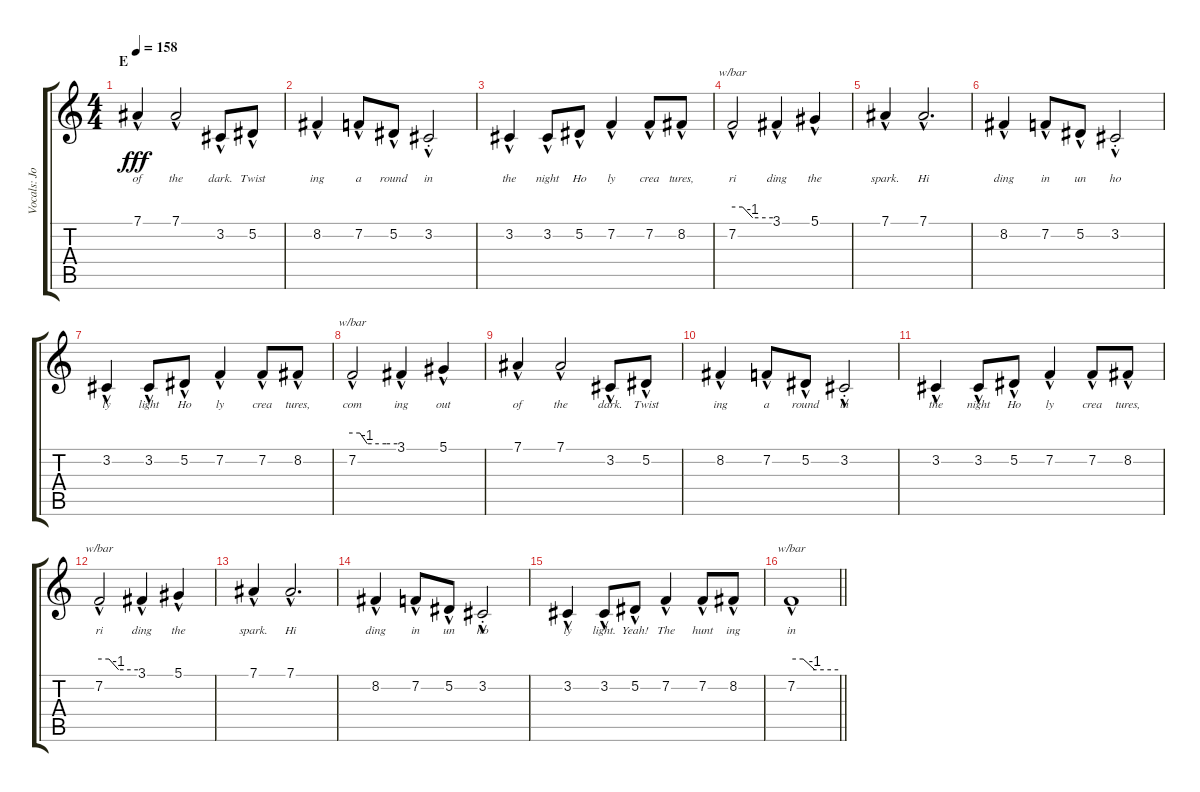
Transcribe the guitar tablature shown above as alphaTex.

\track ("Vocals: Johnny" "Vocals: Jo") {instrument lead2sawtooth}
\staff {score tabs}
\tuning (Eb4 Bb3 Gb3 Db3 Ab2 Eb2) {hide}
\ts (4 4)
\section ("" "E")
\tempo 158
\clef g2
\ks c
7.1{hac}.4{lyrics (0 "of") lyrics (1 "") lyrics (2 "") lyrics (3 "") lyrics (4 "") dy fff} 7.1{hac}.2{lyrics (0 "the") lyrics (1 "") lyrics (2 "") lyrics (3 "") lyrics (4 "")} 3.2{hac}.8{lyrics (0 "dark.") lyrics (1 "") lyrics (2 "") lyrics (3 "") lyrics (4 "")} 5.2{hac}.8{lyrics (0 "Twist") lyrics (1 "") lyrics (2 "") lyrics (3 "") lyrics (4 "")} |
8.2{hac}.4{lyrics (0 "ing") lyrics (1 "") lyrics (2 "") lyrics (3 "") lyrics (4 "")} 7.2{hac}.8{lyrics (0 "a") lyrics (1 "") lyrics (2 "") lyrics (3 "") lyrics (4 "")} 5.2{hac}.8{lyrics (0 "round") lyrics (1 "") lyrics (2 "") lyrics (3 "") lyrics (4 "")} 3.2{hac st}.2{lyrics (0 "in") lyrics (1 "") lyrics (2 "") lyrics (3 "") lyrics (4 "")} |
3.2{hac}.4{lyrics (0 "the") lyrics (1 "") lyrics (2 "") lyrics (3 "") lyrics (4 "")} 3.2{hac}.8{lyrics (0 "night") lyrics (1 "") lyrics (2 "") lyrics (3 "") lyrics (4 "")} 5.2{hac}.8{lyrics (0 "Ho") lyrics (1 "") lyrics (2 "") lyrics (3 "") lyrics (4 "")} 7.2{hac}.4{lyrics (0 "ly") lyrics (1 "") lyrics (2 "") lyrics (3 "") lyrics (4 "")} 7.2{hac}.8{lyrics (0 "crea") lyrics (1 "") lyrics (2 "") lyrics (3 "") lyrics (4 "")} 8.2{hac}.8{lyrics (0 "tures,") lyrics (1 "") lyrics (2 "") lyrics (3 "") lyrics (4 "")} |
7.2{hac}.2{tbe (custom default 0 0 15 0 30 -4 60 -4) lyrics (0 "ri") lyrics (1 "") lyrics (2 "") lyrics (3 "") lyrics (4 "")} 3.1{hac}.4{lyrics (0 "ding") lyrics (1 "") lyrics (2 "") lyrics (3 "") lyrics (4 "")} 5.1{hac}.4{lyrics (0 "the") lyrics (1 "") lyrics (2 "") lyrics (3 "") lyrics (4 "")} |
7.1{hac}.4{lyrics (0 "spark.") lyrics (1 "") lyrics (2 "") lyrics (3 "") lyrics (4 "")} 7.1{hac}.2{d lyrics (0 "Hi") lyrics (1 "") lyrics (2 "") lyrics (3 "") lyrics (4 "")} |
8.2{hac}.4{lyrics (0 "ding") lyrics (1 "") lyrics (2 "") lyrics (3 "") lyrics (4 "")} 7.2{hac}.8{lyrics (0 "in") lyrics (1 "") lyrics (2 "") lyrics (3 "") lyrics (4 "")} 5.2{hac}.8{lyrics (0 "un") lyrics (1 "") lyrics (2 "") lyrics (3 "") lyrics (4 "")} 3.2{hac st}.2{lyrics (0 "ho") lyrics (1 "") lyrics (2 "") lyrics (3 "") lyrics (4 "")} |
3.2{hac}.4{lyrics (0 "ly") lyrics (1 "") lyrics (2 "") lyrics (3 "") lyrics (4 "")} 3.2{hac}.8{lyrics (0 "light") lyrics (1 "") lyrics (2 "") lyrics (3 "") lyrics (4 "")} 5.2{hac}.8{lyrics (0 "Ho") lyrics (1 "") lyrics (2 "") lyrics (3 "") lyrics (4 "")} 7.2{hac}.4{lyrics (0 "ly") lyrics (1 "") lyrics (2 "") lyrics (3 "") lyrics (4 "")} 7.2{hac}.8{lyrics (0 "crea") lyrics (1 "") lyrics (2 "") lyrics (3 "") lyrics (4 "")} 8.2{hac}.8{lyrics (0 "tures,") lyrics (1 "") lyrics (2 "") lyrics (3 "") lyrics (4 "")} |
7.2{hac}.2{tbe (custom default 0 0 10 0 20 -4 45 -4 60 -4) lyrics (0 "com") lyrics (1 "") lyrics (2 "") lyrics (3 "") lyrics (4 "")} 3.1{hac}.4{lyrics (0 "ing") lyrics (1 "") lyrics (2 "") lyrics (3 "") lyrics (4 "")} 5.1{hac}.4{lyrics (0 "out") lyrics (1 "") lyrics (2 "") lyrics (3 "") lyrics (4 "")} |
7.1{hac}.4{lyrics (0 "of") lyrics (1 "") lyrics (2 "") lyrics (3 "") lyrics (4 "")} 7.1{hac}.2{lyrics (0 "the") lyrics (1 "") lyrics (2 "") lyrics (3 "") lyrics (4 "")} 3.2{hac}.8{lyrics (0 "dark.") lyrics (1 "") lyrics (2 "") lyrics (3 "") lyrics (4 "")} 5.2{hac}.8{lyrics (0 "Twist") lyrics (1 "") lyrics (2 "") lyrics (3 "") lyrics (4 "")} |
8.2{hac}.4{lyrics (0 "ing") lyrics (1 "") lyrics (2 "") lyrics (3 "") lyrics (4 "")} 7.2{hac}.8{lyrics (0 "a") lyrics (1 "") lyrics (2 "") lyrics (3 "") lyrics (4 "")} 5.2{hac}.8{lyrics (0 "round") lyrics (1 "") lyrics (2 "") lyrics (3 "") lyrics (4 "")} 3.2{hac st}.2{lyrics (0 "in") lyrics (1 "") lyrics (2 "") lyrics (3 "") lyrics (4 "")} |
3.2{hac}.4{lyrics (0 "the") lyrics (1 "") lyrics (2 "") lyrics (3 "") lyrics (4 "")} 3.2{hac}.8{lyrics (0 "night") lyrics (1 "") lyrics (2 "") lyrics (3 "") lyrics (4 "")} 5.2{hac}.8{lyrics (0 "Ho") lyrics (1 "") lyrics (2 "") lyrics (3 "") lyrics (4 "")} 7.2{hac}.4{lyrics (0 "ly") lyrics (1 "") lyrics (2 "") lyrics (3 "") lyrics (4 "")} 7.2{hac}.8{lyrics (0 "crea") lyrics (1 "") lyrics (2 "") lyrics (3 "") lyrics (4 "")} 8.2{hac}.8{lyrics (0 "tures,") lyrics (1 "") lyrics (2 "") lyrics (3 "") lyrics (4 "")} |
7.2{hac}.2{tbe (custom default 0 0 15 0 30 -4 60 -4) lyrics (0 "ri") lyrics (1 "") lyrics (2 "") lyrics (3 "") lyrics (4 "")} 3.1{hac}.4{lyrics (0 "ding") lyrics (1 "") lyrics (2 "") lyrics (3 "") lyrics (4 "")} 5.1{hac}.4{lyrics (0 "the") lyrics (1 "") lyrics (2 "") lyrics (3 "") lyrics (4 "")} |
7.1{hac}.4{lyrics (0 "spark.") lyrics (1 "") lyrics (2 "") lyrics (3 "") lyrics (4 "")} 7.1{hac}.2{d lyrics (0 "Hi") lyrics (1 "") lyrics (2 "") lyrics (3 "") lyrics (4 "")} |
8.2{hac}.4{lyrics (0 "ding") lyrics (1 "") lyrics (2 "") lyrics (3 "") lyrics (4 "")} 7.2{hac}.8{lyrics (0 "in") lyrics (1 "") lyrics (2 "") lyrics (3 "") lyrics (4 "")} 5.2{hac}.8{lyrics (0 "un") lyrics (1 "") lyrics (2 "") lyrics (3 "") lyrics (4 "")} 3.2{hac st}.2{lyrics (0 "ho") lyrics (1 "") lyrics (2 "") lyrics (3 "") lyrics (4 "")} |
3.2{hac}.4{lyrics (0 "ly") lyrics (1 "") lyrics (2 "") lyrics (3 "") lyrics (4 "")} 3.2{hac}.8{lyrics (0 "light.") lyrics (1 "") lyrics (2 "") lyrics (3 "") lyrics (4 "")} 5.2{hac}.8{lyrics (0 "Yeah!") lyrics (1 "") lyrics (2 "") lyrics (3 "") lyrics (4 "")} 7.2{hac}.4{lyrics (0 "The") lyrics (1 "") lyrics (2 "") lyrics (3 "") lyrics (4 "")} 7.2{hac}.8{lyrics (0 "hunt") lyrics (1 "") lyrics (2 "") lyrics (3 "") lyrics (4 "")} 8.2{hac}.8{lyrics (0 "ing") lyrics (1 "") lyrics (2 "") lyrics (3 "") lyrics (4 "")} |
\barLineRight lightlight
7.2{hac}.1{tbe (custom default 0 0 15 0 30 -4 60 -4) lyrics (0 "in") lyrics (1 "") lyrics (2 "") lyrics (3 "") lyrics (4 "")}
